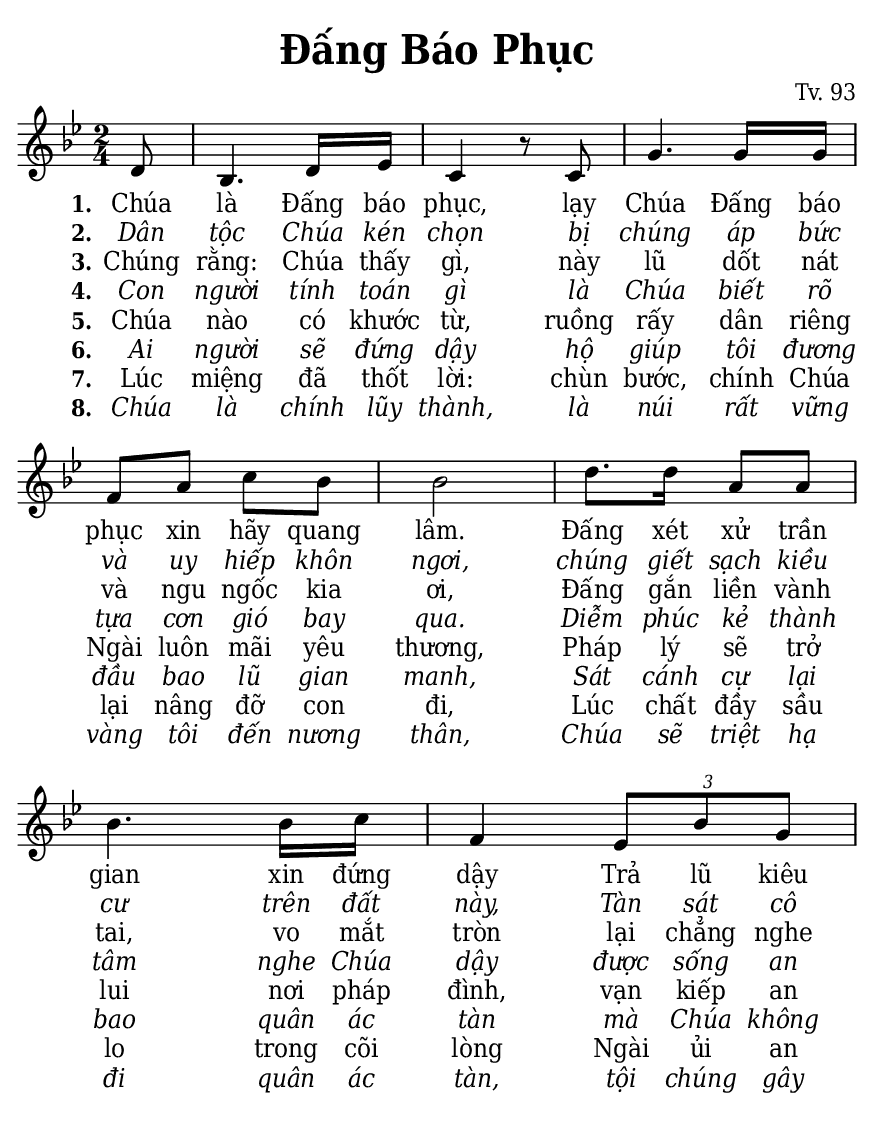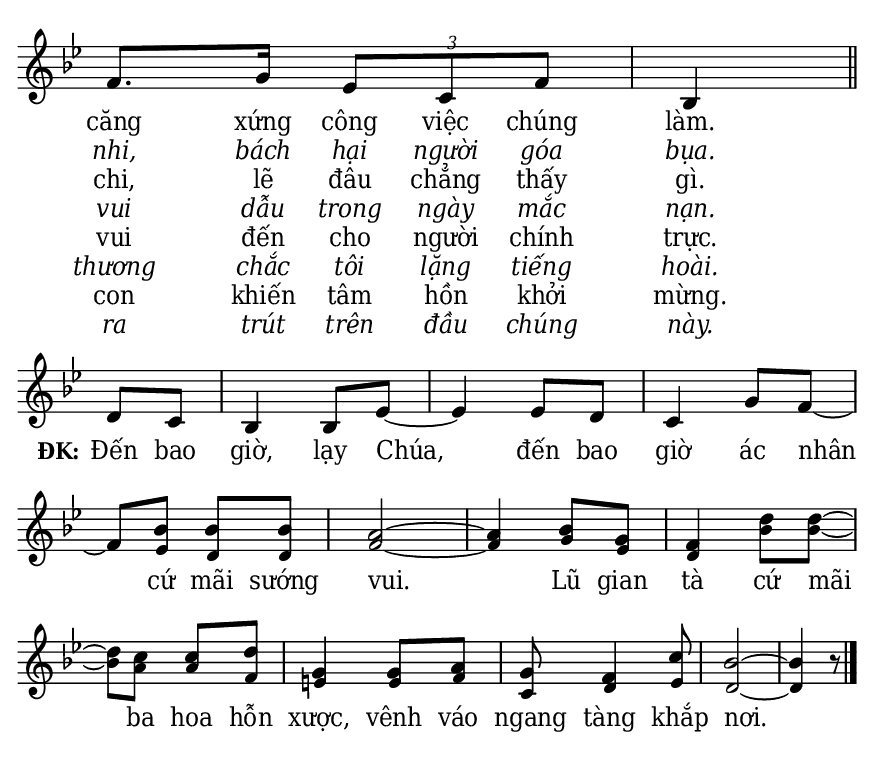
% Cài đặt chung\
\version "2.22.1"
\include "english.ly"

\header {
  title = \markup { \fontsize #1 "Đấng Báo Phục" }
  composer = "Tv. 93"
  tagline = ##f
}

% Nhạc phiên khúc
nhacPhienKhucSop = \relative c' {
  \partial 8 d8 |
  bf4. d16 ef |
  c4 r8 c |
  g'4. g16 g |
  f8 a c bf |
  bf2 |
  d8. d16 a8 a |
  bf4. bf16 c |
  f,4 \tuplet 3/2 { ef8 bf' g } |
  f8. g16 \tuplet 3/2 { ef8 c f } |
  bf,4 \bar "||" \break
  
  d8 c |
  bf4 bf8 ef ~ |
  ef4 ef8 d |
  c4 g'8 f ~ |
  f bf bf bf |
  a2 ~ |
  a4 bf8 g |
  f4 d'8 d ~ |
  d c c d |
  g,4 g8 a |
  g f4 c'8 |
  bf2 ~ |
  bf4 r8 \bar "|."
}

nhacPhienKhucAlto = \relative c' {
  r8 |
  R2*9
  r4
  d8 c |
  bf4 bf8 ef ~ |
  ef4 ef8 d |
  c4 g'8 f ~ |
  f ef d d |
  f2 ~ |
  f4 g8 ef |
  d4 bf'8 bf ~ |
  bf a a f |
  e!4 e8 f |
  c d4 ef8 |
  d2 ~ |
  d4 r8
}

% Lời phiên khúc
loiPhienKhucSop = \lyrics {
  <<
    {
      \set stanza = "1."
      Chúa là Đấng báo phục,
      lạy Chúa Đấng báo phục xin hãy quang lâm.
      Đấng xét xử trần gian xin đứng dậy
      Trả lũ kiêu căng xứng công việc chúng làm.
    }
    \new Lyrics {
	    \set associatedVoice = "beSop"
	    \set stanza = "2."
      \override Lyrics.LyricText.font-shape = #'italic
	    Dân tộc Chúa kén chọn bị chúng áp bức
	    và uy hiếp khôn ngơi,
	    chúng giết sạch kiều cư trên đất này,
	    Tàn sát cô nhi, bách hại người góa bụa.
    }
    \new Lyrics {
	    \set associatedVoice = "beSop"
	    \set stanza = "3."
	    Chúng rằng: Chúa thấy gì,
	    này lũ dốt nát và ngu ngốc kia ơi,
	    Đấng gắn liền vành tai,
	    vo mắt tròn lại chẳng nghe chi,
	    lẽ đâu chẳng thấy gì.
    }
    \new Lyrics {
	    \set associatedVoice = "beSop"
	    \set stanza = "4."
      \override Lyrics.LyricText.font-shape = #'italic
	    Con người tính toán gì là Chúa biết rõ
	    tựa cơn gió bay qua.
	    Diễm phúc kẻ thành tâm nghe Chúa
	    dậy được sống an vui dẫu trong ngày mắc nạn.
    }
    \new Lyrics {
	    \set associatedVoice = "beSop"
	    \set stanza = "5."
	    Chúa nào có khước từ,
	    ruồng rấy dân riêng Ngài luôn mãi yêu thương,
	    Pháp lý sẽ trở lui nơi pháp đình,
	    vạn kiếp an vui đến cho người chính trực.
    }
    \new Lyrics {
	    \set associatedVoice = "beSop"
	    \set stanza = "6."
      \override Lyrics.LyricText.font-shape = #'italic
	    Ai người sẽ đứng dậy hộ giúp tôi
	    đương đầu bao lũ gian manh,
	    Sát cánh cự lại bao quân ác tàn
	    mà Chúa không thương chắc tôi lặng tiếng hoài.
    }
    \new Lyrics {
	    \set associatedVoice = "beSop"
	    \set stanza = "7."
	    Lúc miệng đã thốt lời:
	    chùn bước, chính Chúa lại nâng đỡ con đi,
	    Lúc chất đầy sầu lo trong cõi lòng
	    Ngài ủi an con khiến tâm hồn khởi mừng.
    }
    \new Lyrics {
	    \set associatedVoice = "beSop"
	    \set stanza = "8."
      \override Lyrics.LyricText.font-shape = #'italic
	    Chúa là chính lũy thành,
	    là núi rất vững vàng tôi đến nương thân,
	    Chúa sẽ triệt hạ đi quân ác tàn,
	    tội chúng gây ra trút trên đầu chúng này.
    }
  >>
  \set stanza = "ĐK:"
  Đến bao giờ, lạy Chúa,
  đến bao giờ ác nhân cứ mãi sướng vui.
  Lũ gian tà cứ mãi ba hoa hỗn xược,
  vênh váo ngang tàng khắp nơi.
}

% Dàn trang
\paper {
  #(set-paper-size "a5")
  top-margin = 3\mm
  bottom-margin = 3\mm
  left-margin = 3\mm
  right-margin = 3\mm
  indent = #0
  #(define fonts
	 (make-pango-font-tree "Deja Vu Serif Condensed"
	 		       "Deja Vu Serif Condensed"
			       "Deja Vu Serif Condensed"
			       (/ 20 20)))
  print-page-number = ##f
  system-system-spacing = #'((basic-distance . 0.1) (padding . 3))
  ragged-bottom = ##t
}

TongNhip = {
  \key bf \major \time 2/4
  \set Timing.beamExceptions = #'()
  \set Timing.baseMoment = #(ly:make-moment 1/4)
}

% Đổi kích thước nốt cho bè phụ
notBePhu =
#(define-music-function (font-size music) (number? ly:music?)
   (for-some-music
     (lambda (m)
       (if (music-is-of-type? m 'rhythmic-event)
           (begin
             (set! (ly:music-property m 'tweaks)
                   (cons `(font-size . ,font-size)
                         (ly:music-property m 'tweaks)))
             #t)
           #f))
     music)
   music)

\score {
  \new ChoirStaff <<
    \new Staff \with {
        \consists "Merge_rests_engraver"
        printPartCombineTexts = ##f
      }
      <<
      \new Voice \TongNhip \partCombine 
        \nhacPhienKhucSop
        \notBePhu -1 { \nhacPhienKhucAlto }
      \new NullVoice = beSop \nhacPhienKhucSop
      \new Lyrics \lyricsto beSop \loiPhienKhucSop
      >>
  >>
  \layout {
    \override Lyrics.LyricSpace.minimum-distance = #1.5
    \override Score.BarNumber.break-visibility = ##(#f #f #f)
    \override Score.SpacingSpanner.uniform-stretching = ##t
  } 
}
